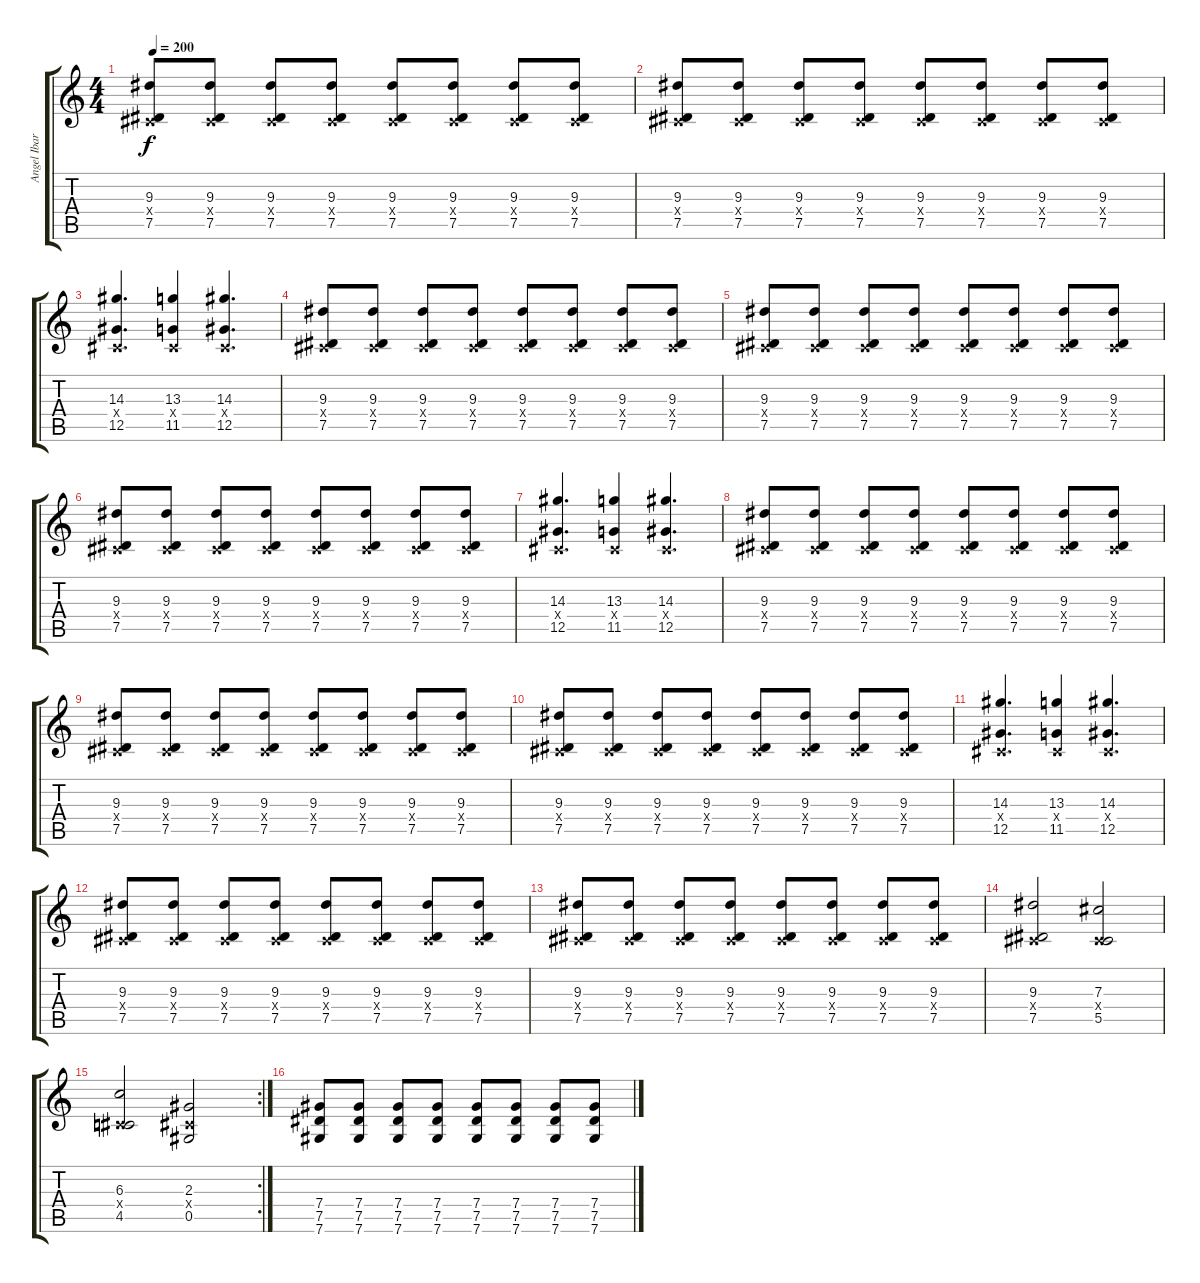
\track ("Angel Ibarra" "Angel Ibar") {instrument distortionguitar}
\staff {score tabs}
\tuning (Eb4 Bb3 Gb3 Db3 Ab2 Db2) {hide}
\ts (4 4)
\tempo 200
\clef g2
\ks c
(9.3 0.4{x} 7.5).8{dy f} (9.3 0.4{x} 7.5).8 (9.3 0.4{x} 7.5).8 (9.3 0.4{x} 7.5).8 (9.3 0.4{x} 7.5).8 (9.3 0.4{x} 7.5).8 (9.3 0.4{x} 7.5).8 (9.3 0.4{x} 7.5).8 |
(9.3 0.4{x} 7.5).8 (9.3 0.4{x} 7.5).8 (9.3 0.4{x} 7.5).8 (9.3 0.4{x} 7.5).8 (9.3 0.4{x} 7.5).8 (9.3 0.4{x} 7.5).8 (9.3 0.4{x} 7.5).8 (9.3 0.4{x} 7.5).8 |
(14.3 0.4{x} 12.5).4{d} (13.3 0.4{x} 11.5).4 (14.3 0.4{x} 12.5).4{d} |
(9.3 0.4{x} 7.5).8 (9.3 0.4{x} 7.5).8 (9.3 0.4{x} 7.5).8 (9.3 0.4{x} 7.5).8 (9.3 0.4{x} 7.5).8 (9.3 0.4{x} 7.5).8 (9.3 0.4{x} 7.5).8 (9.3 0.4{x} 7.5).8 |
(9.3 0.4{x} 7.5).8 (9.3 0.4{x} 7.5).8 (9.3 0.4{x} 7.5).8 (9.3 0.4{x} 7.5).8 (9.3 0.4{x} 7.5).8 (9.3 0.4{x} 7.5).8 (9.3 0.4{x} 7.5).8 (9.3 0.4{x} 7.5).8 |
(9.3 0.4{x} 7.5).8 (9.3 0.4{x} 7.5).8 (9.3 0.4{x} 7.5).8 (9.3 0.4{x} 7.5).8 (9.3 0.4{x} 7.5).8 (9.3 0.4{x} 7.5).8 (9.3 0.4{x} 7.5).8 (9.3 0.4{x} 7.5).8 |
(14.3 0.4{x} 12.5).4{d} (13.3 0.4{x} 11.5).4 (14.3 0.4{x} 12.5).4{d} |
(9.3 0.4{x} 7.5).8 (9.3 0.4{x} 7.5).8 (9.3 0.4{x} 7.5).8 (9.3 0.4{x} 7.5).8 (9.3 0.4{x} 7.5).8 (9.3 0.4{x} 7.5).8 (9.3 0.4{x} 7.5).8 (9.3 0.4{x} 7.5).8 |
(9.3 0.4{x} 7.5).8 (9.3 0.4{x} 7.5).8 (9.3 0.4{x} 7.5).8 (9.3 0.4{x} 7.5).8 (9.3 0.4{x} 7.5).8 (9.3 0.4{x} 7.5).8 (9.3 0.4{x} 7.5).8 (9.3 0.4{x} 7.5).8 |
(9.3 0.4{x} 7.5).8 (9.3 0.4{x} 7.5).8 (9.3 0.4{x} 7.5).8 (9.3 0.4{x} 7.5).8 (9.3 0.4{x} 7.5).8 (9.3 0.4{x} 7.5).8 (9.3 0.4{x} 7.5).8 (9.3 0.4{x} 7.5).8 |
(14.3 0.4{x} 12.5).4{d} (13.3 0.4{x} 11.5).4 (14.3 0.4{x} 12.5).4{d} |
(9.3 0.4{x} 7.5).8 (9.3 0.4{x} 7.5).8 (9.3 0.4{x} 7.5).8 (9.3 0.4{x} 7.5).8 (9.3 0.4{x} 7.5).8 (9.3 0.4{x} 7.5).8 (9.3 0.4{x} 7.5).8 (9.3 0.4{x} 7.5).8 |
(9.3 0.4{x} 7.5).8 (9.3 0.4{x} 7.5).8 (9.3 0.4{x} 7.5).8 (9.3 0.4{x} 7.5).8 (9.3 0.4{x} 7.5).8 (9.3 0.4{x} 7.5).8 (9.3 0.4{x} 7.5).8 (9.3 0.4{x} 7.5).8 |
(9.3 0.4{x} 7.5).2 (7.3 0.4{x} 5.5).2 |
\rc 2
(6.3 0.4{x} 4.5).2 (2.3 0.4{x} 0.5).2 |
(7.4 7.5 7.6).8 (7.4 7.5 7.6).8 (7.4 7.5 7.6).8 (7.4 7.5 7.6).8 (7.4 7.5 7.6).8 (7.4 7.5 7.6).8 (7.4 7.5 7.6).8 (7.4 7.5 7.6).8
